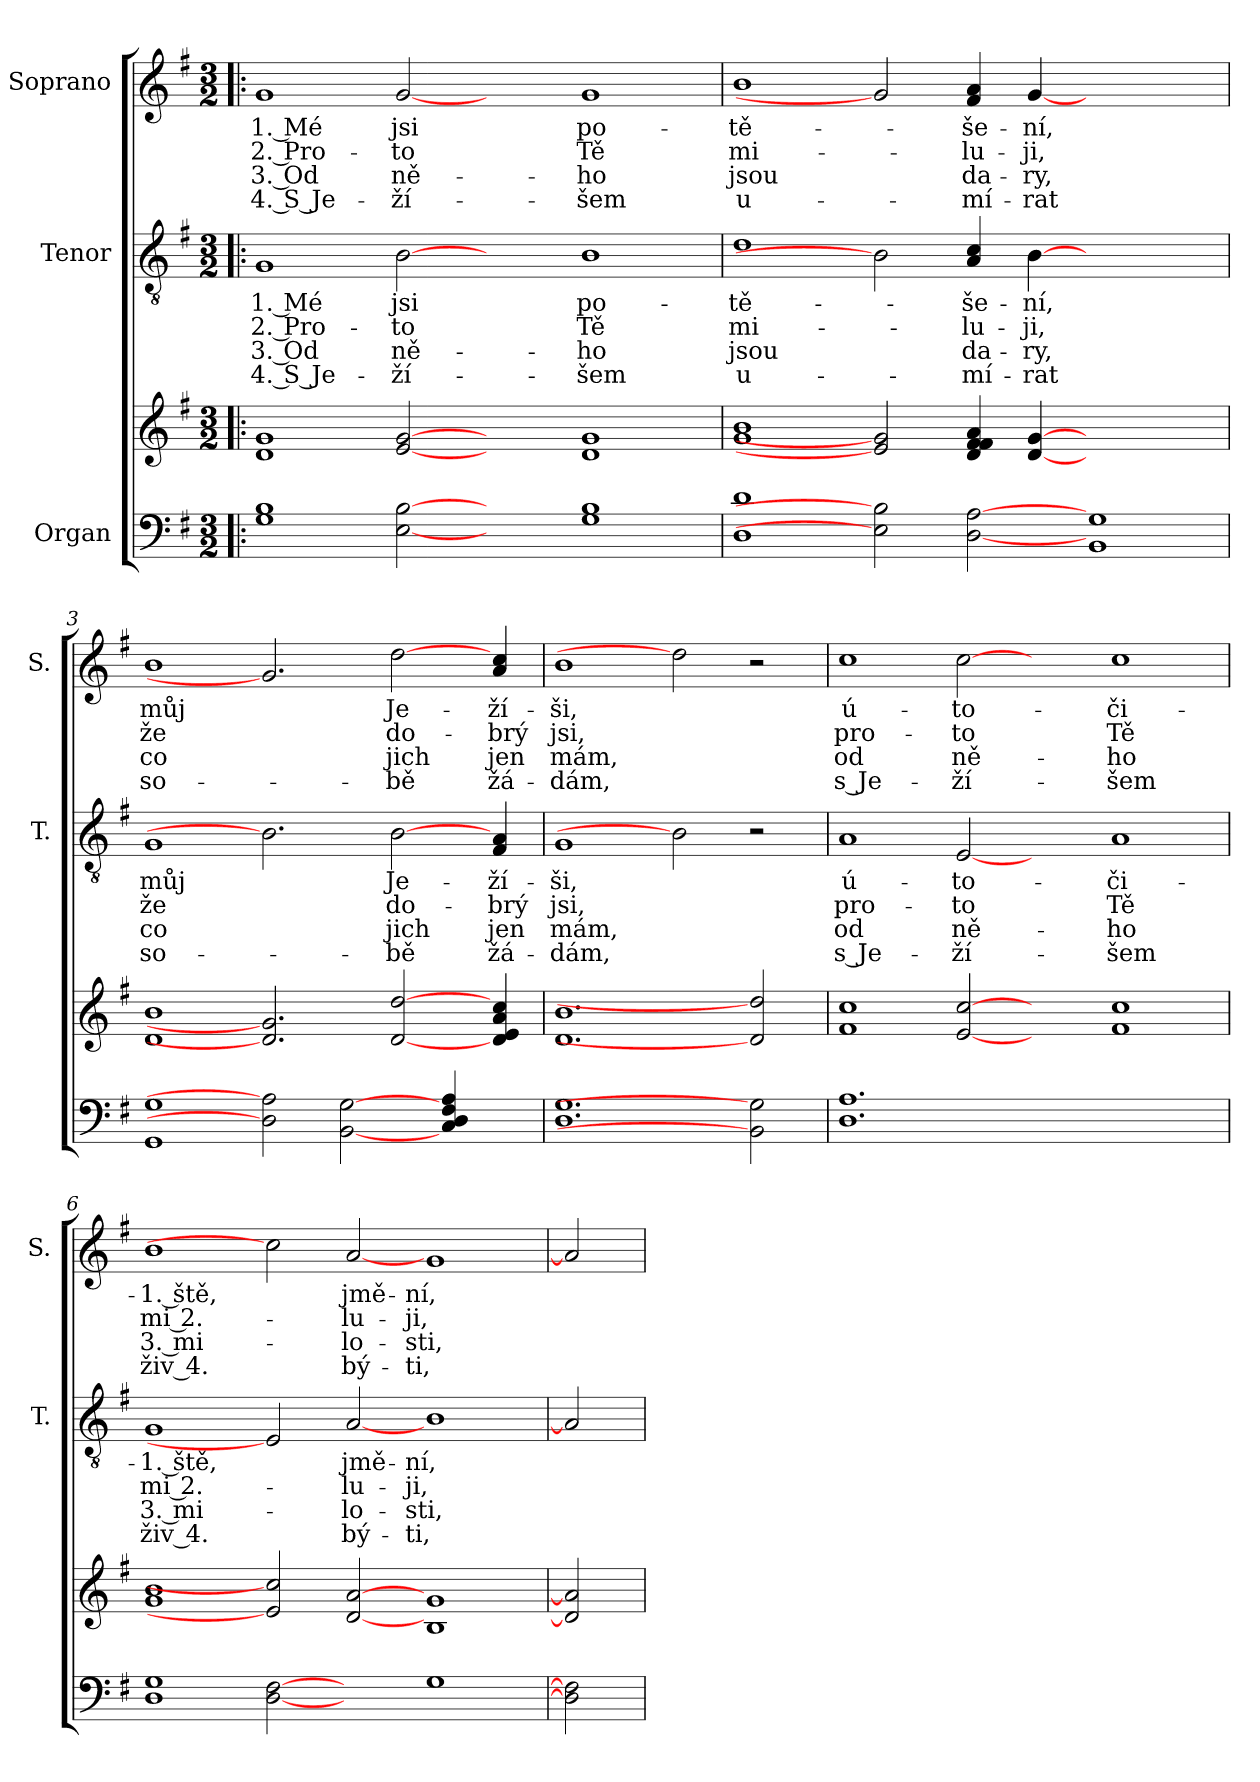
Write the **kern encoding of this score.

**kern	**kern	**kern	**text	**text	**text	**text	**kern	**text	**text	**text	**text
*part3	*part3	*part2	*part2	*part2	*part2	*part2	*part1	*part1	*part1	*part1	*part1
*staff4	*staff3	*staff2	*staff2	*staff2	*staff2	*staff2	*staff1	*staff1	*staff1	*staff1	*staff1
*I"Organ	*	*I"Tenor	*	*	*	*	*I"Soprano	*	*	*	*
*	*	*I'T.	*	*	*	*	*I'S.	*	*	*	*
*clefF4	*clefG2	*clefGv2	*	*	*	*	*clefG2	*	*	*	*
*k[f#]	*k[f#]	*k[f#]	*	*	*	*	*k[f#]	*	*	*	*
*G:	*G:	*G:	*	*	*	*	*G:	*	*	*	*
*M3/2	*M3/2	*M3/2	*	*	*	*	*M3/2	*	*	*	*
=1!|:	=1!|:	=1!|:	=1!|:	=1!|:	=1!|:	=1!|:	=1!|:	=1!|:	=1!|:	=1!|:	=1!|:
!	!	!	!LO:LY:a:rj	!LO:LY:a:rj	!LO:LY:a:rj	!LO:LY:a:rj	!	!LO:LY:b:rj	!LO:LY:b:rj	!LO:LY:b:rj	!LO:LY:b:rj
1G 1B	1d 1g	1G	1. Mé	2. Pro-	3. Od	4. S Je-	1g	1. Mé	2. Pro-	3. Od	4. S Je-
!	!	!	!LO:LY:a	!LO:LY:a	!LO:LY:a	!LO:LY:a	!	!LO:LY:b	!LO:LY:b	!LO:LY:b	!LO:LY:b
[2E [2B	[2e [2g	[2B	jsi	-to	ně-	-ží-	[2g	jsi	-to	ně-	-ží-
2ryy	2ryy	2ryy	.	.	.	.	2ryy	.	.	.	.
!	!	!	!LO:LY:a	!LO:LY:a	!LO:LY:a	!LO:LY:a	!	!LO:LY:b	!LO:LY:b	!LO:LY:b	!LO:LY:b
1G 1B	1d 1g	1B	po-	Tě	-ho	-šem	1g	po-	Tě	-ho	-šem
=2	=2	=2	=2	=2	=2	=2	=2	=2	=2	=2	=2
!	!	!	!LO:LY:a	!LO:LY:a	!LO:LY:a	!LO:LY:a	!	!LO:LY:b	!LO:LY:b	!LO:LY:b	!LO:LY:b
1D 1d	1g 1b	1d	-tě-	mi-	jsou	u-	1b	-tě-	mi-	jsou	u-
2E] 2B]	2e] 2g]	2B]	.	.	.	.	2g]	.	.	.	.
!	!	!	!LO:LY:a	!LO:LY:a	!LO:LY:a	!LO:LY:a	!	!LO:LY:b	!LO:LY:b	!LO:LY:b	!LO:LY:b
[2D [2A	4d/ 4f#/ 4f#/ 4a/	(4A/ 4c/	-še-	-lu-	da-	-mí-	(<4f#/ 4a/	-še-	-lu-	da-	-mí-
!	!	!	!LO:LY:a	!LO:LY:a	!LO:LY:a	!LO:LY:a	!	!LO:LY:b	!LO:LY:b	!LO:LY:b	!LO:LY:b
.	[4d [4g	[4B	-ní,	-ji,	-ry,	-rat	[4g	-ní,	-ji,	-ry,	-rat
1BB 1G	1ryy	1ryy	.	.	.	.	1ryy	.	.	.	.
=3	=3	=3	=3	=3	=3	=3	=3	=3	=3	=3	=3
!	!	!	!LO:LY:a	!LO:LY:a	!LO:LY:a	!LO:LY:a	!	!LO:LY:b	!LO:LY:b	!LO:LY:b	!LO:LY:b
1GG 1G	1d 1b	1G	můj	že	co	so-	1b	můj	že	co	so-
2D] 2A]	2.d] 2.g]	2.B]	.	.	.	.	2.g]	.	.	.	.
[2BB [2G	.	.	.	.	.	.	.	.	.	.	.
!	!	!	!LO:LY:a	!LO:LY:a	!LO:LY:a	!LO:LY:a	!	!LO:LY:b	!LO:LY:b	!LO:LY:b	!LO:LY:b
.	[2d [2dd	[2B	Je-	do-	jich	-bě	[2dd	Je-	do-	jich	-bě
4C/ 4D/ 4F#/ 4A/	.	.	.	.	.	.	.	.	.	.	.
!	!	!	!LO:LY:a	!LO:LY:a	!LO:LY:a	!LO:LY:a	!	!LO:LY:b	!LO:LY:b	!LO:LY:b	!LO:LY:b
4ryy	4d/ 4e/ 4a/ 4cc/	(<4F#/ 4A/	-ží-	-brý	jen	žá-	(4a/ 4cc/	-ží-	-brý	jen	žá-
=4	=4	=4	=4	=4	=4	=4	=4	=4	=4	=4	=4
!	!	!	!LO:LY:a	!LO:LY:a	!LO:LY:a	!LO:LY:a	!	!LO:LY:b	!LO:LY:b	!LO:LY:b	!LO:LY:b
1.D 1.G	1.d 1.b	1G	-ši,	jsi,	mám,	-dám,	1b	-ši,	jsi,	mám,	-dám,
.	.	2B]	.	.	.	.	2dd]	.	.	.	.
2BB] 2G]	2d] 2dd]	2r	.	.	.	.	2r	.	.	.	.
=5	=5	=5	=5	=5	=5	=5	=5	=5	=5	=5	=5
!	!	!	!LO:LY:a	!LO:LY:a	!LO:LY:a	!LO:LY:a	!	!LO:LY:b	!LO:LY:b	!LO:LY:b	!LO:LY:b
1.D 1.A	1f# 1cc	1A	ú-	pro-	od	s Je-	1cc	ú-	pro-	od	s Je-
!	!	!	!LO:LY:a	!LO:LY:a	!LO:LY:a	!LO:LY:a	!	!LO:LY:b	!LO:LY:b	!LO:LY:b	!LO:LY:b
.	[2e [2cc	[2E	-to-	-to	ně-	-ží-	[2cc	-to-	-to	ně-	-ží-
1.ryy	2ryy	2ryy	.	.	.	.	2ryy	.	.	.	.
!	!	!	!LO:LY:a	!LO:LY:a	!LO:LY:a	!LO:LY:a	!	!LO:LY:b	!LO:LY:b	!LO:LY:b	!LO:LY:b
.	1f# 1cc	1A	-či-	Tě	-ho	-šem	1cc	-či-	Tě	-ho	-šem
!!LO:LB:g=z
=6	=6	=6	=6	=6	=6	=6	=6	=6	=6	=6	=6
!	!	!	!LO:LY:a:rj	!LO:LY:a:rj	!LO:LY:a:rj	!LO:LY:a:rj	!	!LO:LY:b:rj	!LO:LY:b:rj	!LO:LY:b:rj	!LO:LY:b:rj
1D 1G	1g 1b	1G	-1. ště,	mi 2.-	3. mi-	živ 4.	1b	-1. ště,	mi 2.-	3. mi-	živ 4.
[2D [2F#	2e] 2cc]	2E]	.	.	.	.	2cc]	.	.	.	.
!	!	!	!LO:LY:a	!LO:LY:a	!LO:LY:a	!LO:LY:a	!	!LO:LY:b	!LO:LY:b	!LO:LY:b	!LO:LY:b
2ryy	[2d [2a	[2A	jmě-	-lu-	-lo-	bý-	[2a	jmě-	-lu-	-lo-	bý-
!	!	!	!LO:LY:a	!LO:LY:a	!LO:LY:a	!LO:LY:a	!	!LO:LY:b	!LO:LY:b	!LO:LY:b	!LO:LY:b
1G	1B 1g	1B	-ní,	-ji,	-sti,	-ti,	1g	-ní,	-ji,	-sti,	-ti,
=7	=7	=7	=7	=7	=7	=7	=7	=7	=7	=7	=7
2D] 2F#]	2d] 2a]	2A]	.	.	.	.	2a]	.	.	.	.
=	=	=	=	=	=	=	=	=	=	=	=
*-	*-	*-	*-	*-	*-	*-	*-	*-	*-	*-	*-
